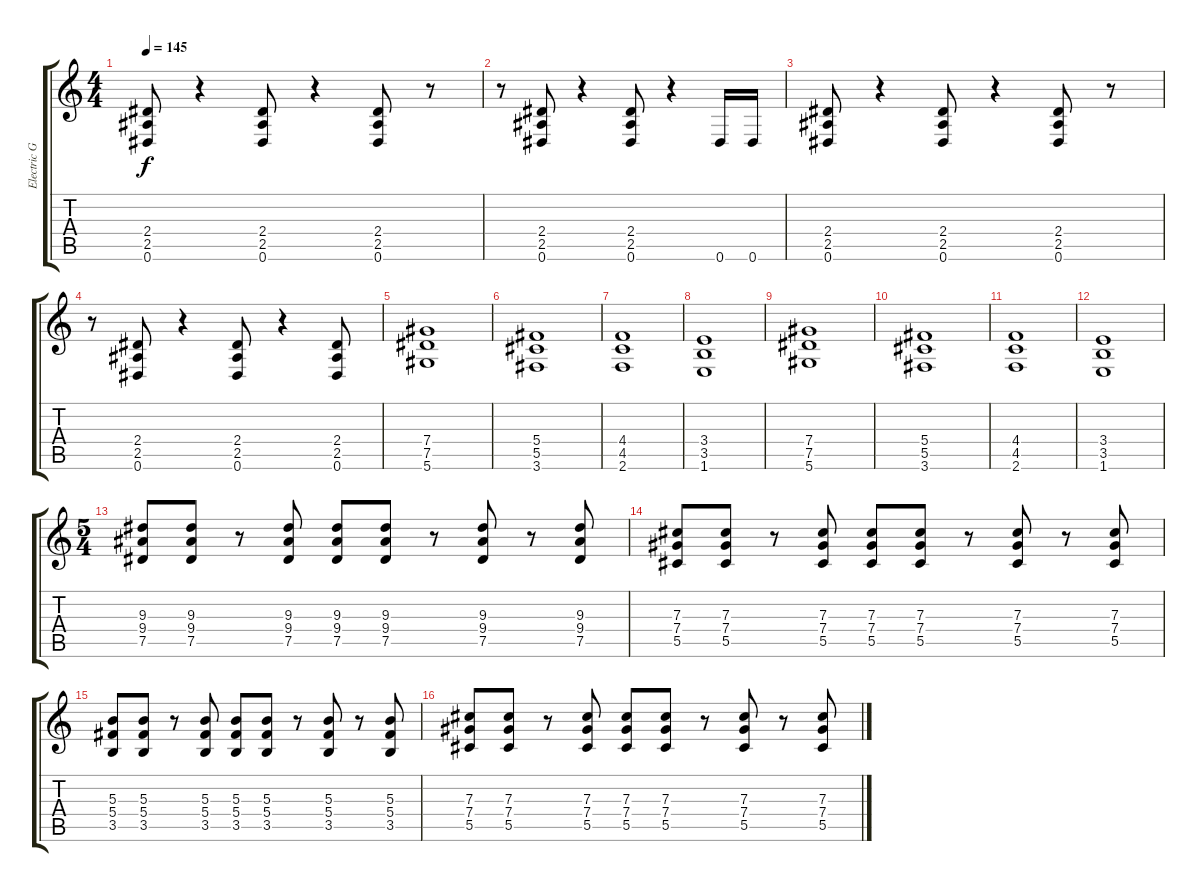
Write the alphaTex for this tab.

\track ("Electric Guitar" "Electric G") {instrument distortionguitar}
\staff {score tabs}
\tuning (Eb4 Bb3 Gb3 Db3 Ab2 Eb2) {hide}
\ts (4 4)
\tempo 145
\clef g2
\ks c
(2.4 2.5 0.6).8{dy f} r.4 (2.4 2.5 0.6).8 r.4 (2.4 2.5 0.6).8 r.8 |
r.8 (2.4 2.5 0.6).8 r.4 (2.4 2.5 0.6).8 r.4 0.6.16 0.6.16 |
(2.4 2.5 0.6).8 r.4 (2.4 2.5 0.6).8 r.4 (2.4 2.5 0.6).8 r.8 |
r.8 (2.4 2.5 0.6).8 r.4 (2.4 2.5 0.6).8 r.4 (2.4 2.5 0.6).8 |
(7.4 7.5 5.6).1 |
(5.4 5.5 3.6).1 |
(4.4 4.5 2.6).1 |
(3.4 3.5 1.6).1 |
(7.4 7.5 5.6).1 |
(5.4 5.5 3.6).1 |
(4.4 4.5 2.6).1 |
(3.4 3.5 1.6).1 |
\ts (5 4)
(9.3 9.4 7.5).8 (9.3 9.4 7.5).8 r.8 (9.3 9.4 7.5).8 (9.3 9.4 7.5).8 (9.3 9.4 7.5).8 r.8 (9.3 9.4 7.5).8 r.8 (9.3 9.4 7.5).8 |
(7.3 7.4 5.5).8 (7.3 7.4 5.5).8 r.8 (7.3 7.4 5.5).8 (7.3 7.4 5.5).8 (7.3 7.4 5.5).8 r.8 (7.3 7.4 5.5).8 r.8 (7.3 7.4 5.5).8 |
(5.3 5.4 3.5).8 (5.3 5.4 3.5).8 r.8 (5.3 5.4 3.5).8 (5.3 5.4 3.5).8 (5.3 5.4 3.5).8 r.8 (5.3 5.4 3.5).8 r.8 (5.3 5.4 3.5).8 |
(7.3 7.4 5.5).8 (7.3 7.4 5.5).8 r.8 (7.3 7.4 5.5).8 (7.3 7.4 5.5).8 (7.3 7.4 5.5).8 r.8 (7.3 7.4 5.5).8 r.8 (7.3 7.4 5.5).8
